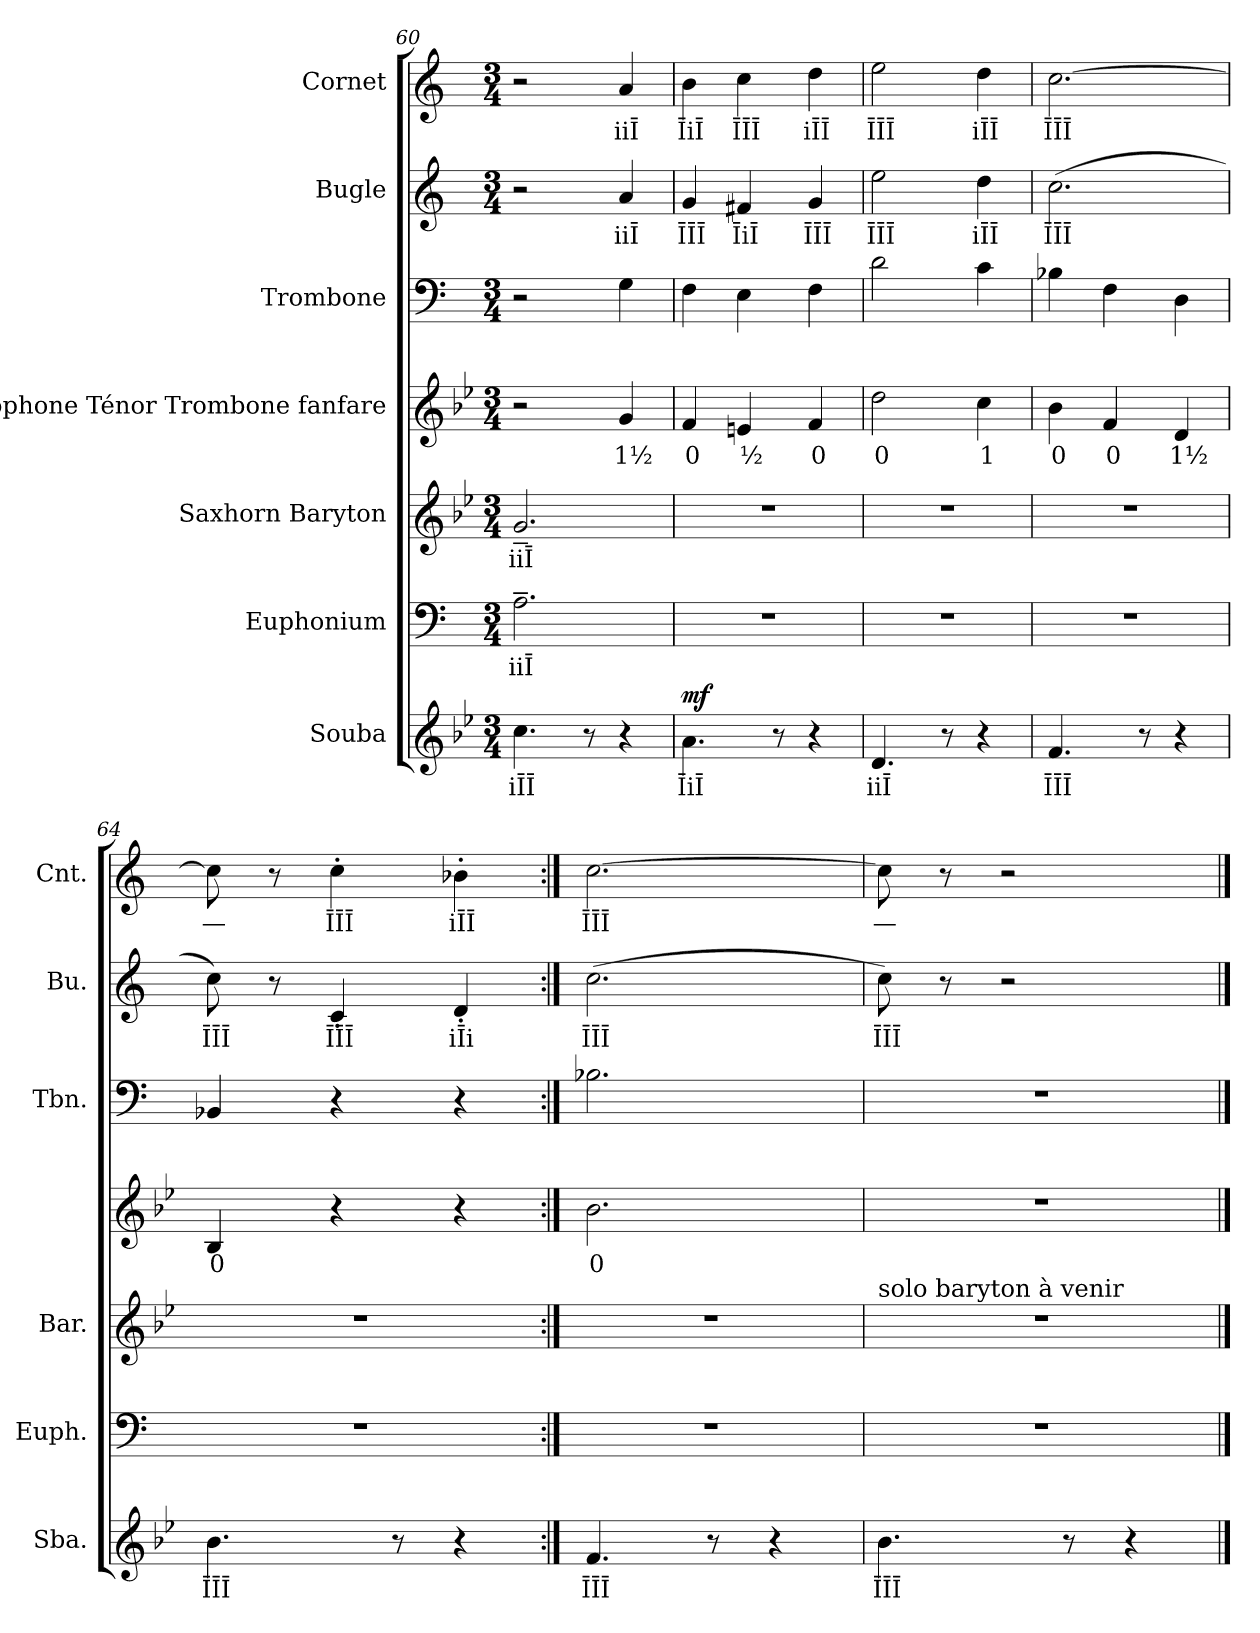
**kern	**text	**dynam	**kern	**text	**kern	**text	**kern	**text	**kern	**kern	**text	**kern	**text
*part7	*part7	*part7	*part6	*part6	*part5	*part5	*part4	*part4	*part3	*part2	*part2	*part1	*part1
*staff7	*staff7	*staff7	*staff6	*staff6	*staff5	*staff5	*staff4	*staff4	*staff3	*staff2	*staff2	*staff1	*staff1
*I"Souba	*	*	*I"Euphonium	*	*I"Saxhorn Baryton	*	*I"Saxophone Ténor Trombone fanfare	*	*I"Trombone	*I"Bugle	*	*I"Cornet	*
*I'Sba.	*	*	*I'Euph.	*	*I'Bar.	*	*	*	*I'Tbn.	*I'Bu.	*	*I'Cnt.	*
*clefG2	*	*	*clefF4	*	*clefG2	*	*clefG2	*	*clefF4	*clefG2	*	*clefG2	*
*ITrd15c26	*	*	*ITrd1c2	*	*ITrd8c14	*	*ITrd8c14	*	*	*ITrd1c2	*	*ITrd1c2	*
*k[b-e-]	*	*	*k[b-e-]	*	*k[b-e-]	*	*k[b-e-]	*	*k[]	*k[b-e-]	*	*k[b-e-]	*
*M3/4	*	*	*M3/4	*	*M3/4	*	*M3/4	*	*M3/4	*M3/4	*	*M3/4	*
=60	=60	=60	=60	=60	=60	=60	=60	=60	=60	=60	=60	=60	=60
!	!LO:LY:b	!	!	!LO:LY:b	!	!LO:LY:b	!	!	!	!	!	!	!
4.C\	iĪĪ	.	2.G~\	iiĪ	2.G~/	iiĪ	2r	.	2r	2r	.	2r	.
8r	.	.	.	.	.	.	.	.	.	.	.	.	.
!	!	!	!	!	!	!	!	!LO:LY:b	!	!	!LO:LY:b	!	!LO:LY:b
4r	.	.	.	.	.	.	4G/	1½	4G\	4g/	iiĪ	4g/	iiĪ
=61	=61	=61	=61	=61	=61	=61	=61	=61	=61	=61	=61	=61	=61
!	!LO:LY:b	!LO:DY:b	!	!	!	!	!	!LO:LY:b	!	!	!LO:LY:b	!	!LO:LY:b
4.AA\	ĪiĪ	mf	2.r	.	2.r	.	4F/	0	4F\	4f/	ĪĪĪ	4a\	ĪiĪ
!	!	!	!	!	!	!	!	!LO:LY:b	!	!	!LO:LY:b	!	!LO:LY:b
.	.	.	.	.	.	.	4En/	½	4E\	4en/	ĪiĪ	4b-\	ĪĪĪ
8r	.	.	.	.	.	.	.	.	.	.	.	.	.
!	!	!	!	!	!	!	!	!LO:LY:b	!	!	!LO:LY:b	!	!LO:LY:b
4r	.	.	.	.	.	.	4F/	0	4F\	4f/	ĪĪĪ	4cc\	iĪĪ
=62	=62	=62	=62	=62	=62	=62	=62	=62	=62	=62	=62	=62	=62
!	!LO:LY:b	!	!	!	!	!	!	!LO:LY:b	!	!	!LO:LY:b	!	!LO:LY:b
4.DD/	iiĪ	.	2.r	.	2.r	.	2d\	0	2d\	2dd\	ĪĪĪ	2dd\	ĪĪĪ
8r	.	.	.	.	.	.	.	.	.	.	.	.	.
!	!	!	!	!	!	!	!	!LO:LY:b	!	!	!LO:LY:b	!	!LO:LY:b
4r	.	.	.	.	.	.	4c\	1	4c\	4cc\	iĪĪ	4cc\	iĪĪ
!!LO:PB:g=z
=63	=63	=63	=63	=63	=63	=63	=63	=63	=63	=63	=63	=63	=63
!	!LO:LY:b	!	!	!	!	!	!	!LO:LY:b	!	!	!LO:LY:b	!	!LO:LY:b
4.FF/	ĪĪĪ	.	2.r	.	2.r	.	4B-\	0	4B-X\	(>2.b-\	ĪĪĪ	[2.b-\	ĪĪĪ
!	!	!	!	!	!	!	!	!LO:LY:b	!	!	!	!	!
.	.	.	.	.	.	.	4F/	0	4F\	.	.	.	.
8r	.	.	.	.	.	.	.	.	.	.	.	.	.
!	!	!	!	!	!	!	!	!LO:LY:b	!	!	!	!	!
4r	.	.	.	.	.	.	4D/	1½	4D\	.	.	.	.
=64	=64	=64	=64	=64	=64	=64	=64	=64	=64	=64	=64	=64	=64
!	!LO:LY:b	!	!	!	!	!	!	!LO:LY:b	!	!	!LO:LY:b	!	!LO:LY:b
4.BB-\	ĪĪĪ	.	2.r	.	2.r	.	4BB-/	0	4BB-X/	8b-\)	ĪĪĪ	8b-\]	—
.	.	.	.	.	.	.	.	.	.	8r	.	8r	.
!	!	!	!	!	!	!	!	!	!	!	!LO:LY:b	!	!LO:LY:b
.	.	.	.	.	.	.	4r	.	4r	4B-'/	ĪĪĪ	4b-'\	ĪĪĪ
8r	.	.	.	.	.	.	.	.	.	.	.	.	.
!	!	!	!	!	!	!	!	!	!	!	!LO:LY:b	!	!LO:LY:b
4r	.	.	.	.	.	.	4r	.	4r	4c'/	iĪi	4a-X'\	iĪĪ
=65:|!	=65:|!	=65:|!	=65:|!	=65:|!	=65:|!	=65:|!	=65:|!	=65:|!	=65:|!	=65:|!	=65:|!	=65:|!	=65:|!
!	!LO:LY:b	!	!	!	!	!	!	!LO:LY:b	!	!	!LO:LY:b	!	!LO:LY:b
4.FF/	ĪĪĪ	.	2.r	.	2.r	.	2.B-\	0	2.B-X\	(>2.b-\	ĪĪĪ	[2.b-\	ĪĪĪ
8r	.	.	.	.	.	.	.	.	.	.	.	.	.
4r	.	.	.	.	.	.	.	.	.	.	.	.	.
=66	=66	=66	=66	=66	=66	=66	=66	=66	=66	=66	=66	=66	=66
!	!	!	!	!	!LO:TX:a:t=solo baryton à venir	!	!	!	!	!	!	!	!
!	!LO:LY:b	!	!	!	!	!	!	!	!	!	!LO:LY:b	!	!LO:LY:b
4.BB-\	ĪĪĪ	.	2.r	.	2.r	.	2.r	.	2.r	8b-\)	ĪĪĪ	8b-\]	—
.	.	.	.	.	.	.	.	.	.	8r	.	8r	.
.	.	.	.	.	.	.	.	.	.	2r	.	2r	.
8r	.	.	.	.	.	.	.	.	.	.	.	.	.
4r	.	.	.	.	.	.	.	.	.	.	.	.	.
==	==	==	==	==	==	==	==	==	==	==	==	==	==
*-	*-	*-	*-	*-	*-	*-	*-	*-	*-	*-	*-	*-	*-
